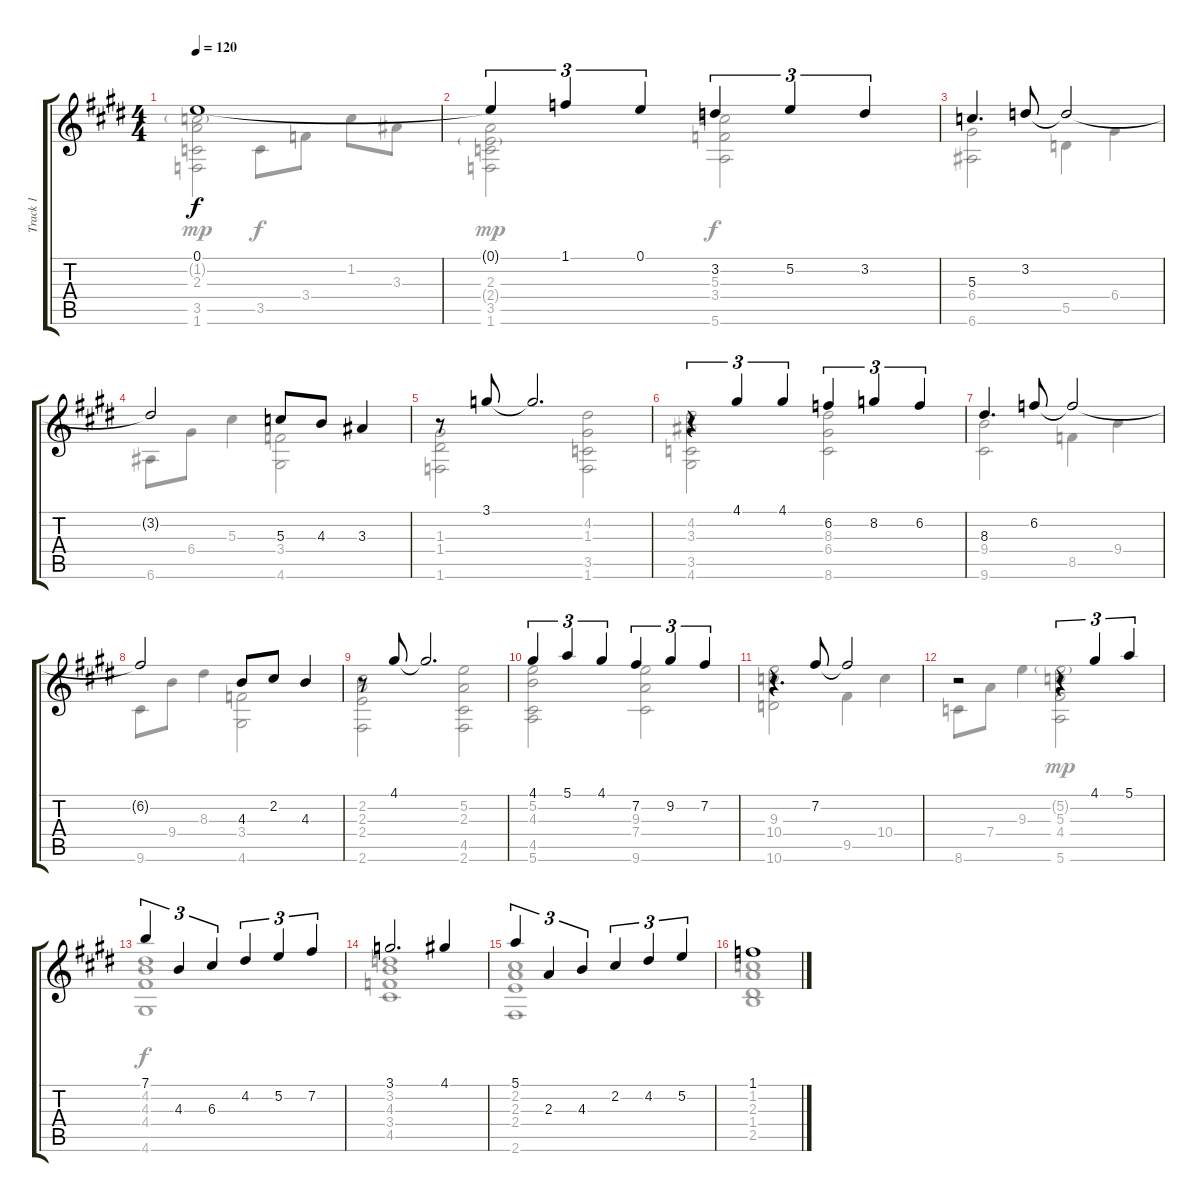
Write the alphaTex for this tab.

\track ("Track 1" "Track 1") {instrument electricguitarjazz}
\staff {score tabs}
\tuning (E4 B3 G3 D3 A2 E2) {hide}
\voice
\ts (4 4)
\tempo 120
\clef g2
\ks e
0.1.1{dy f} |
0.1{t}.4{tu (3 2)} 1.1.4{tu (3 2)} 0.1.4{tu (3 2)} 3.2.4{tu (3 2)} 5.2.4{tu (3 2)} 3.2.4{tu (3 2)} |
5.3.4{d} 3.2.8 3.2{t}.2 |
3.2{t}.2 5.3.8 4.3.8 3.3.4 |
r.8 3.1.8 3.1{t}.2{d} |
r.4{tu (3 2)} 4.1.4{tu (3 2)} 4.1.4{tu (3 2)} 6.2.4{tu (3 2)} 8.2.4{tu (3 2)} 6.2.4{tu (3 2)} |
8.3.4{d} 6.2.8 6.2{t}.2 |
6.2{t}.2 4.3.8 2.2.8 4.3.4 |
r.8 4.1.8 4.1{t}.2{d} |
4.1.4{tu (3 2)} 5.1.4{tu (3 2)} 4.1.4{tu (3 2)} 7.2.4{tu (3 2)} 9.2.4{tu (3 2)} 7.2.4{tu (3 2)} |
r.4{d} 7.2.8 7.2{t}.2 |
r.2 r.4{tu (3 2)} 4.1.4{tu (3 2)} 5.1.4{tu (3 2)} |
7.1.4{tu (3 2)} 4.3.4{tu (3 2)} 6.3.4{tu (3 2)} 4.2.4{tu (3 2)} 5.2.4{tu (3 2)} 7.2.4{tu (3 2)} |
3.1.2{d} 4.1.4 |
5.1.4{tu (3 2)} 2.3.4{tu (3 2)} 4.3.4{tu (3 2)} 2.2.4{tu (3 2)} 4.2.4{tu (3 2)} 5.2.4{tu (3 2)} |
1.1.1
\voice
\clef g2
\ottava regular
\simile none
\ks e
(1.2{g} 2.3 3.5 1.6).2{dy mp} 3.5.8{dy f} 3.4.8 1.2.8 3.3.8 |
(2.3 2.4{g} 3.5 1.6).2{dy mp} (5.3 3.4 5.6).2{dy f} |
(6.4 6.6).2 5.5.4 6.4.4 |
6.6.8 6.4.8 5.3.4 (3.4 4.6).2 |
(1.3 1.4 1.6).2 (4.2 1.3 3.5 1.6).2 |
(4.2 3.3 3.5 4.6).2 (8.3 6.4 8.6).2 |
(9.4 9.6).2 8.5.4 9.4.4 |
9.6.8 9.4.8 8.3.4 (3.4 4.6).2 |
(2.2 2.3 2.4 2.6).2 (5.2 2.3 4.5 2.6).2 |
(5.2 4.3 4.5 5.6).2 (9.3 7.4 9.6).2 |
(9.3 10.4 10.6).2 9.5.4 10.4.4 |
8.6.8 7.4.8 9.3.4 (5.2{g} 5.3 4.4 5.6).2{dy mp} |
(4.2 4.3 4.4 4.6).1{dy f} |
(3.2 4.3 3.4 4.5).1 |
(2.2 2.3 2.4 2.6).1 |
(1.2 2.3 1.4 2.5).1
